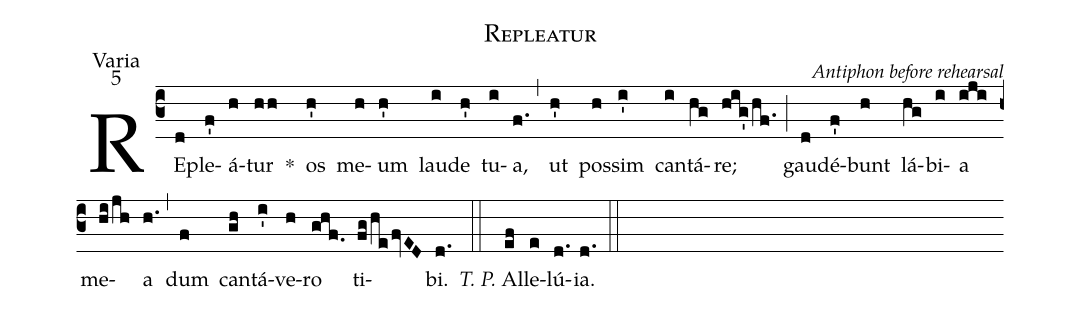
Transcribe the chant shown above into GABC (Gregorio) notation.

name:Repleatur;
office-part:Varia;
mode:5;
commentary:Antiphon before rehearsal;
%%
(c3) RE(d)ple(f')á(h)tur(hh) *() os(h') me(h)um(h') lau(i)de(h') tu(i)a,(f.) (,)
ut(h') pos(h)sim(i') can(i)tá(hg)re;(hig'/hf.) (;)
gau(d)dé(f')bunt(h) lá(hg)bi(i)a(iji) me(hi/jh)a(h.) (,)
dum(f) can(gh)tá(i')ve(h)ro(ghf.) ti(fg/he/fvED)bi.(d.) (::)
<i>T. P.</i> Al(ef)le(e)lú(d.)ia.(d.) (::)
